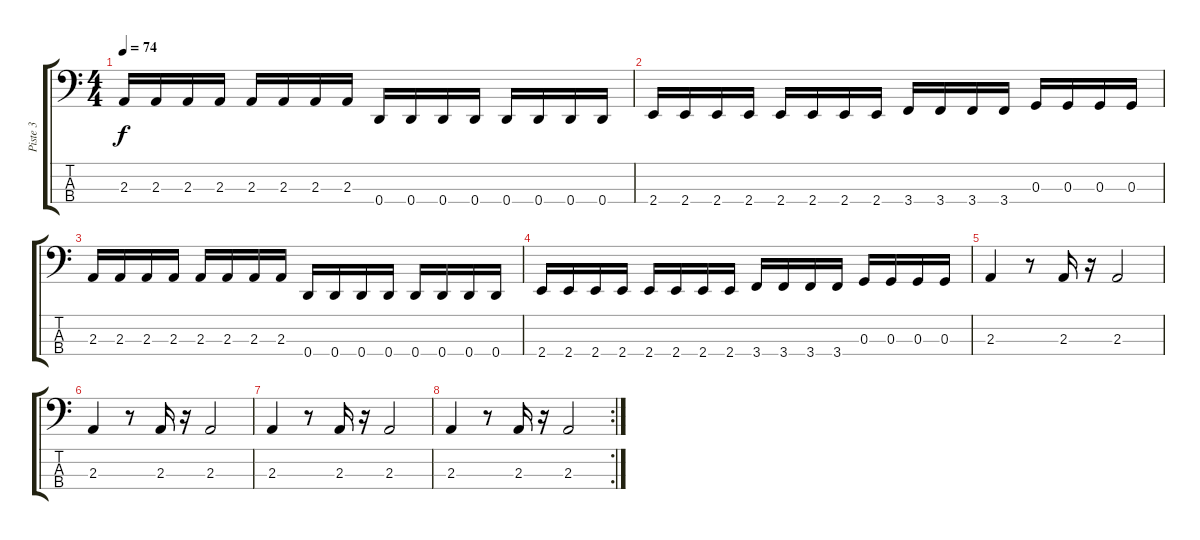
\track ("Piste 3" "Piste 3") {instrument electricbassfinger}
\staff {score tabs}
\tuning (F2 C2 G1 D1) {hide}
\ts (4 4)
\tempo 74
\clef f4
\ks c
2.3.16{dy f} 2.3.16 2.3.16 2.3.16 2.3.16 2.3.16 2.3.16 2.3.16 0.4.16 0.4.16 0.4.16 0.4.16 0.4.16 0.4.16 0.4.16 0.4.16 |
2.4.16 2.4.16 2.4.16 2.4.16 2.4.16 2.4.16 2.4.16 2.4.16 3.4.16 3.4.16 3.4.16 3.4.16 0.3.16 0.3.16 0.3.16 0.3.16 |
2.3.16 2.3.16 2.3.16 2.3.16 2.3.16 2.3.16 2.3.16 2.3.16 0.4.16 0.4.16 0.4.16 0.4.16 0.4.16 0.4.16 0.4.16 0.4.16 |
2.4.16 2.4.16 2.4.16 2.4.16 2.4.16 2.4.16 2.4.16 2.4.16 3.4.16 3.4.16 3.4.16 3.4.16 0.3.16 0.3.16 0.3.16 0.3.16 |
2.3.4 r.8 2.3.16 r.16 2.3.2 |
2.3.4 r.8 2.3.16 r.16 2.3.2 |
2.3.4 r.8 2.3.16 r.16 2.3.2 |
\rc 2
2.3.4 r.8 2.3.16 r.16 2.3.2
